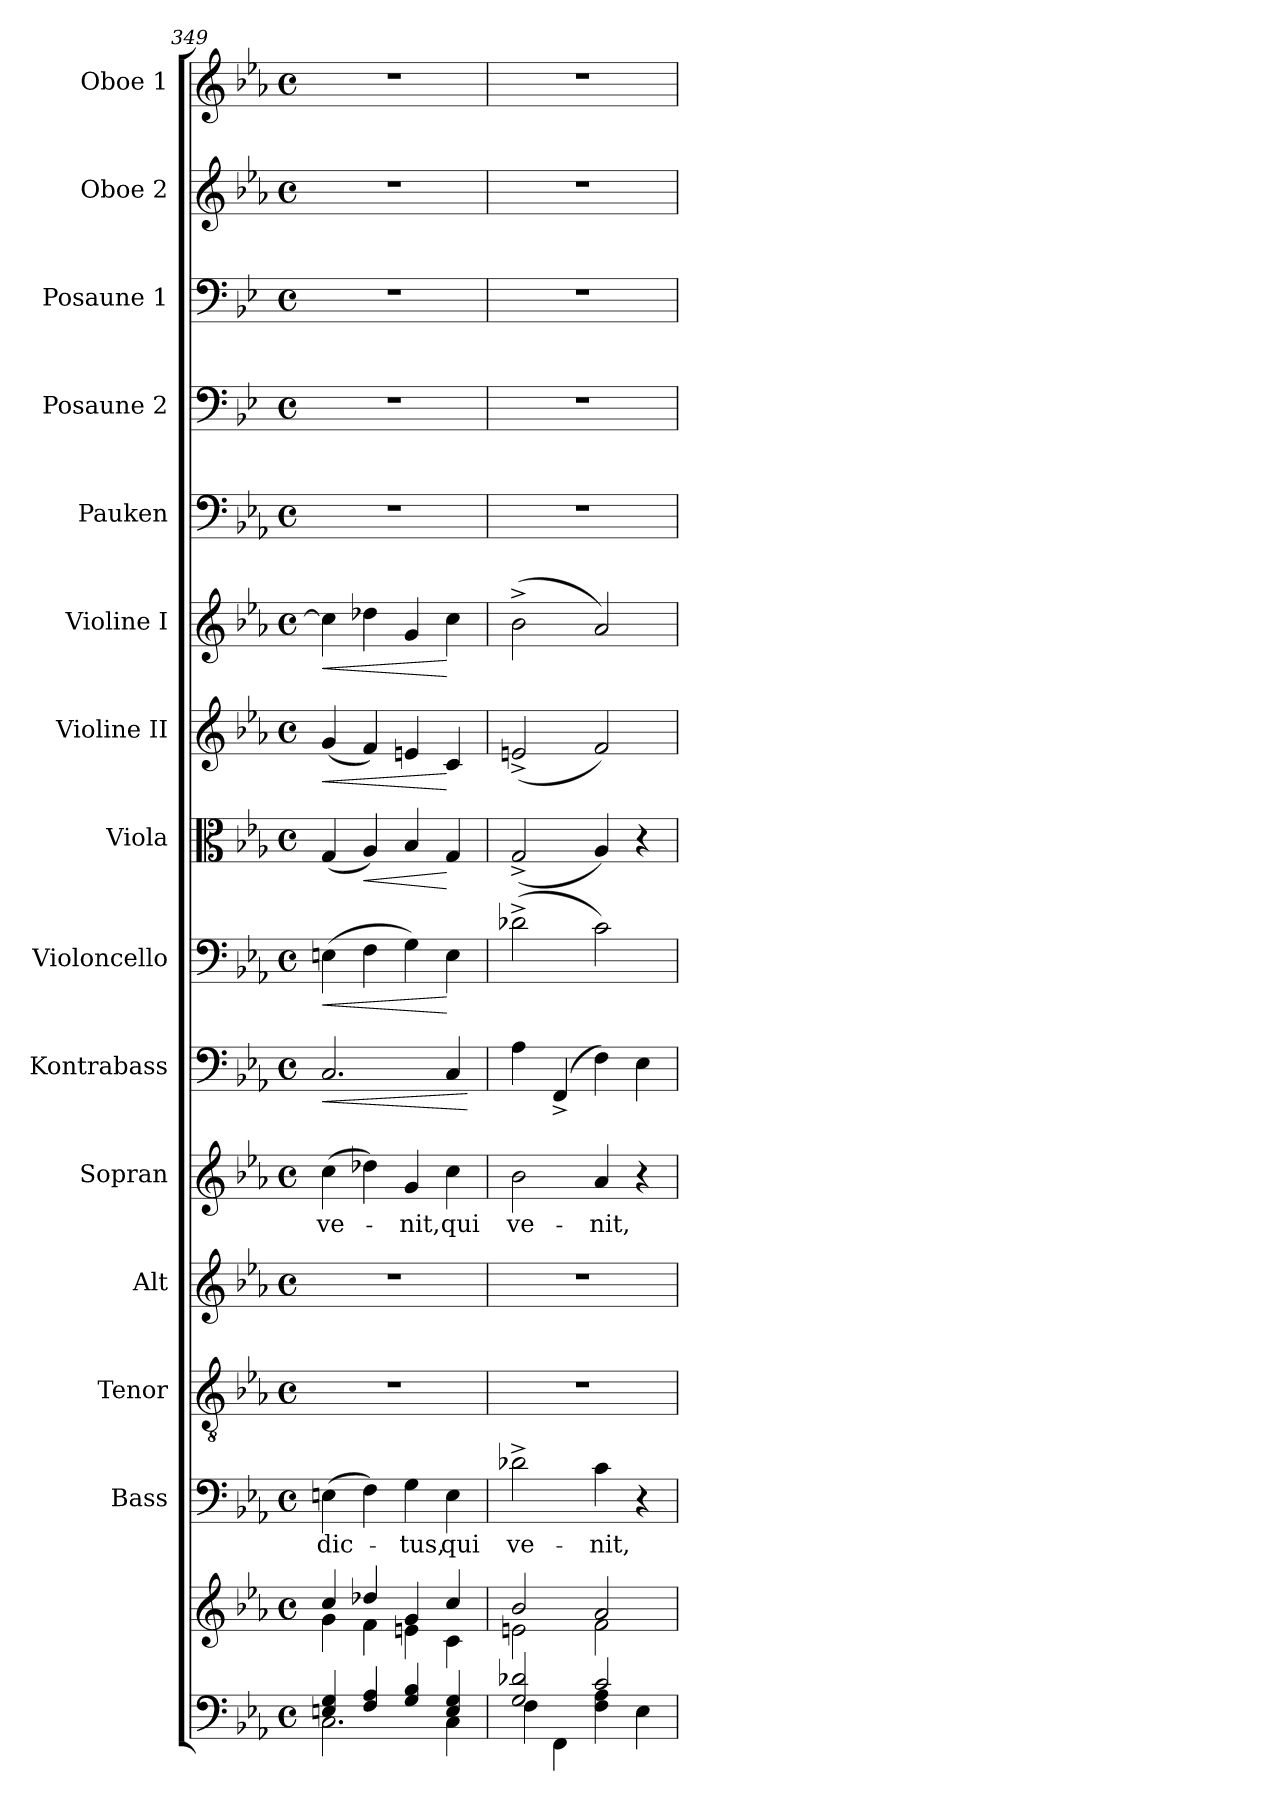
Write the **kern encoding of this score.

**kern	**kern	**kern	**text	**kern	**kern	**kern	**text	**kern	**dynam	**kern	**dynam	**kern	**dynam	**kern	**dynam	**kern	**dynam	**kern	**kern	**kern	**kern	**kern
*part15	*part15	*part14	*part14	*part13	*part12	*part11	*part11	*part10	*part10	*part9	*part9	*part8	*part8	*part7	*part7	*part6	*part6	*part5	*part4	*part3	*part2	*part1
*staff16	*staff15	*staff14	*staff14	*staff13	*staff12	*staff11	*staff11	*staff10	*staff10	*staff9	*staff9	*staff8	*staff8	*staff7	*staff7	*staff6	*staff6	*staff5	*staff4	*staff3	*staff2	*staff1
*	*	*I"Bass	*	*I"Tenor	*I"Alt	*I"Sopran	*	*I"Kontrabass	*	*I"Violoncello	*	*I"Viola	*	*I"Violine II	*	*I"Violine I	*	*I"Pauken	*I"Posaune 2	*I"Posaune 1	*I"Oboe 2	*I"Oboe 1
*	*	*I'B.	*	*I'T.	*I'A.	*I'S.	*	*I'Kb.	*	*I'Vc.	*	*I'Vla.	*	*I'Vl. II	*	*I'Vl. I	*	*I'Pk.	*I'Pos. 2	*I'Pos. 1	*I'Ob. 2	*I'Ob. 1
!!LO:PB:g=z
*clefF4	*clefG2	*clefF4	*	*clefGv2	*clefG2	*clefG2	*	*clefF4	*	*clefF4	*	*clefC3	*	*clefG2	*	*clefG2	*	*clefF4	*clefF4	*clefF4	*clefG2	*clefG2
*	*	*	*	*	*	*	*	*ITrd7c12	*	*	*	*	*	*	*	*	*	*	*ITrd4c7	*ITrd4c7	*	*
*k[b-e-a-]	*k[b-e-a-]	*k[b-e-a-]	*	*k[b-e-a-]	*k[b-e-a-]	*k[b-e-a-]	*	*k[b-e-a-]	*	*k[b-e-a-]	*	*k[b-e-a-]	*	*k[b-e-a-]	*	*k[b-e-a-]	*	*k[b-e-a-]	*k[b-e-a-]	*k[b-e-a-]	*k[b-e-a-]	*k[b-e-a-]
*E-:	*E-:	*E-:	*	*E-:	*E-:	*E-:	*	*E-:	*	*E-:	*	*E-:	*	*E-:	*	*E-:	*	*E-:	*E-:	*E-:	*E-:	*E-:
*M4/4	*M4/4	*M4/4	*	*M4/4	*M4/4	*M4/4	*	*M4/4	*	*M4/4	*	*M4/4	*	*M4/4	*	*M4/4	*	*M4/4	*M4/4	*M4/4	*M4/4	*M4/4
*met(c)	*met(c)	*met(c)	*	*met(c)	*met(c)	*met(c)	*	*met(c)	*	*met(c)	*	*met(c)	*	*met(c)	*	*met(c)	*	*met(c)	*met(c)	*met(c)	*met(c)	*met(c)
=349	=349	=349	=349	=349	=349	=349	=349	=349	=349	=349	=349	=349	=349	=349	=349	=349	=349	=349	=349	=349	=349	=349
*^	*^	*	*	*	*	*	*	*	*	*	*	*	*	*	*	*	*	*	*	*	*	*
!	!	!	!	!	!LO:LY:b	!	!	!	!LO:LY:b	!	!LO:HP:b	!	!LO:HP:b	!	!	!	!LO:HP:b	!	!LO:HP:b	!	!	!	!	!
4En/ 4G/	2.C\	4cc/	4g\	(>4En\	-dic-	1r	1r	(>4cc\	ve-	2.CC/	<	(>4En\	<	(<4G/	.	(<4g/	<	4cc\]	<	1r	1r	1r	1r	1r
!	!	!	!	!	!	!	!	!	!	!	!	!	!	!	!LO:HP:b	!	!	!	!	!	!	!	!	!
4F/ 4A-/	.	4dd-X/	4f\	4F\)	.	.	.	4dd-X\)	.	.	.	4F\	.	4A-/)	<	4f/)	.	4dd-X\	.	.	.	.	.	.
!	!	!	!	!	!LO:LY:b	!	!	!	!LO:LY:b	!	!	!	!	!	!	!	!	!	!	!	!	!	!	!
4G/ 4B-/	.	4g/	4en\	4G\	-tus,	.	.	4g/	-nit,	.	.	4G\)	.	4B-/	.	4en/	.	4g/	.	.	.	.	.	.
!	!	!	!	!	!LO:LY:b	!	!	!	!LO:LY:b	!	!	!	!	!	!	!	!	!	!	!	!	!	!	!
4E/ 4G/	4C\	4cc/	4c\	4E\	qui	.	.	4cc\	qui	4CC/	.	4E\	[	4G/	[	4c/	[	4cc\	[	.	.	.	.	.
*v	*v	*	*	*	*	*	*	*	*	*	*	*	*	*	*	*	*	*	*	*	*	*	*	*
*	*v	*v	*	*	*	*	*	*	*	*	*	*	*	*	*	*	*	*	*	*	*	*	*
.	.	.	.	.	.	.	.	.	[	.	.	.	.	.	.	.	.	.	.	.	.	.
=350	=350	=350	=350	=350	=350	=350	=350	=350	=350	=350	=350	=350	=350	=350	=350	=350	=350	=350	=350	=350	=350	=350
*^	*^	*	*	*	*	*	*	*	*	*	*	*	*	*	*	*	*	*	*	*	*	*
!	!	!	!	!	!LO:LY:b	!	!	!	!LO:LY:b	!	!	!	!	!	!	!	!	!	!	!	!	!	!	!
2G/ 2d-X/	4F\	2b-/	2en\	2d-X^>\	ve-	1r	1r	2b-\	ve-	4AA-\	.	(>2d-X^>\	.	(<2G^</	.	(<2en^</	.	(>2b-^>\	.	1r	1r	1r	1r	1r
.	4FF\	.	.	.	.	.	.	.	.	(4FFF^</	.	.	.	.	.	.	.	.	.	.	.	.	.	.
!	!	!	!	!	!LO:LY:b	!	!	!	!LO:LY:b	!	!	!	!	!	!	!	!	!	!	!	!	!	!	!
2c/	4F\ 4A-\	2a-/	2f\	4c\	-nit,	.	.	4a-/	-nit,	4FF\)	.	2c\)	.	4A-/)	.	2f/)	.	2a-/)	.	.	.	.	.	.
.	4E-\	.	.	4r	.	.	.	4r	.	4EE-\	.	.	.	4r	.	.	.	.	.	.	.	.	.	.
*v	*v	*	*	*	*	*	*	*	*	*	*	*	*	*	*	*	*	*	*	*	*	*	*	*
*	*v	*v	*	*	*	*	*	*	*	*	*	*	*	*	*	*	*	*	*	*	*	*	*
=	=	=	=	=	=	=	=	=	=	=	=	=	=	=	=	=	=	=	=	=	=	=
*-	*-	*-	*-	*-	*-	*-	*-	*-	*-	*-	*-	*-	*-	*-	*-	*-	*-	*-	*-	*-	*-	*-
